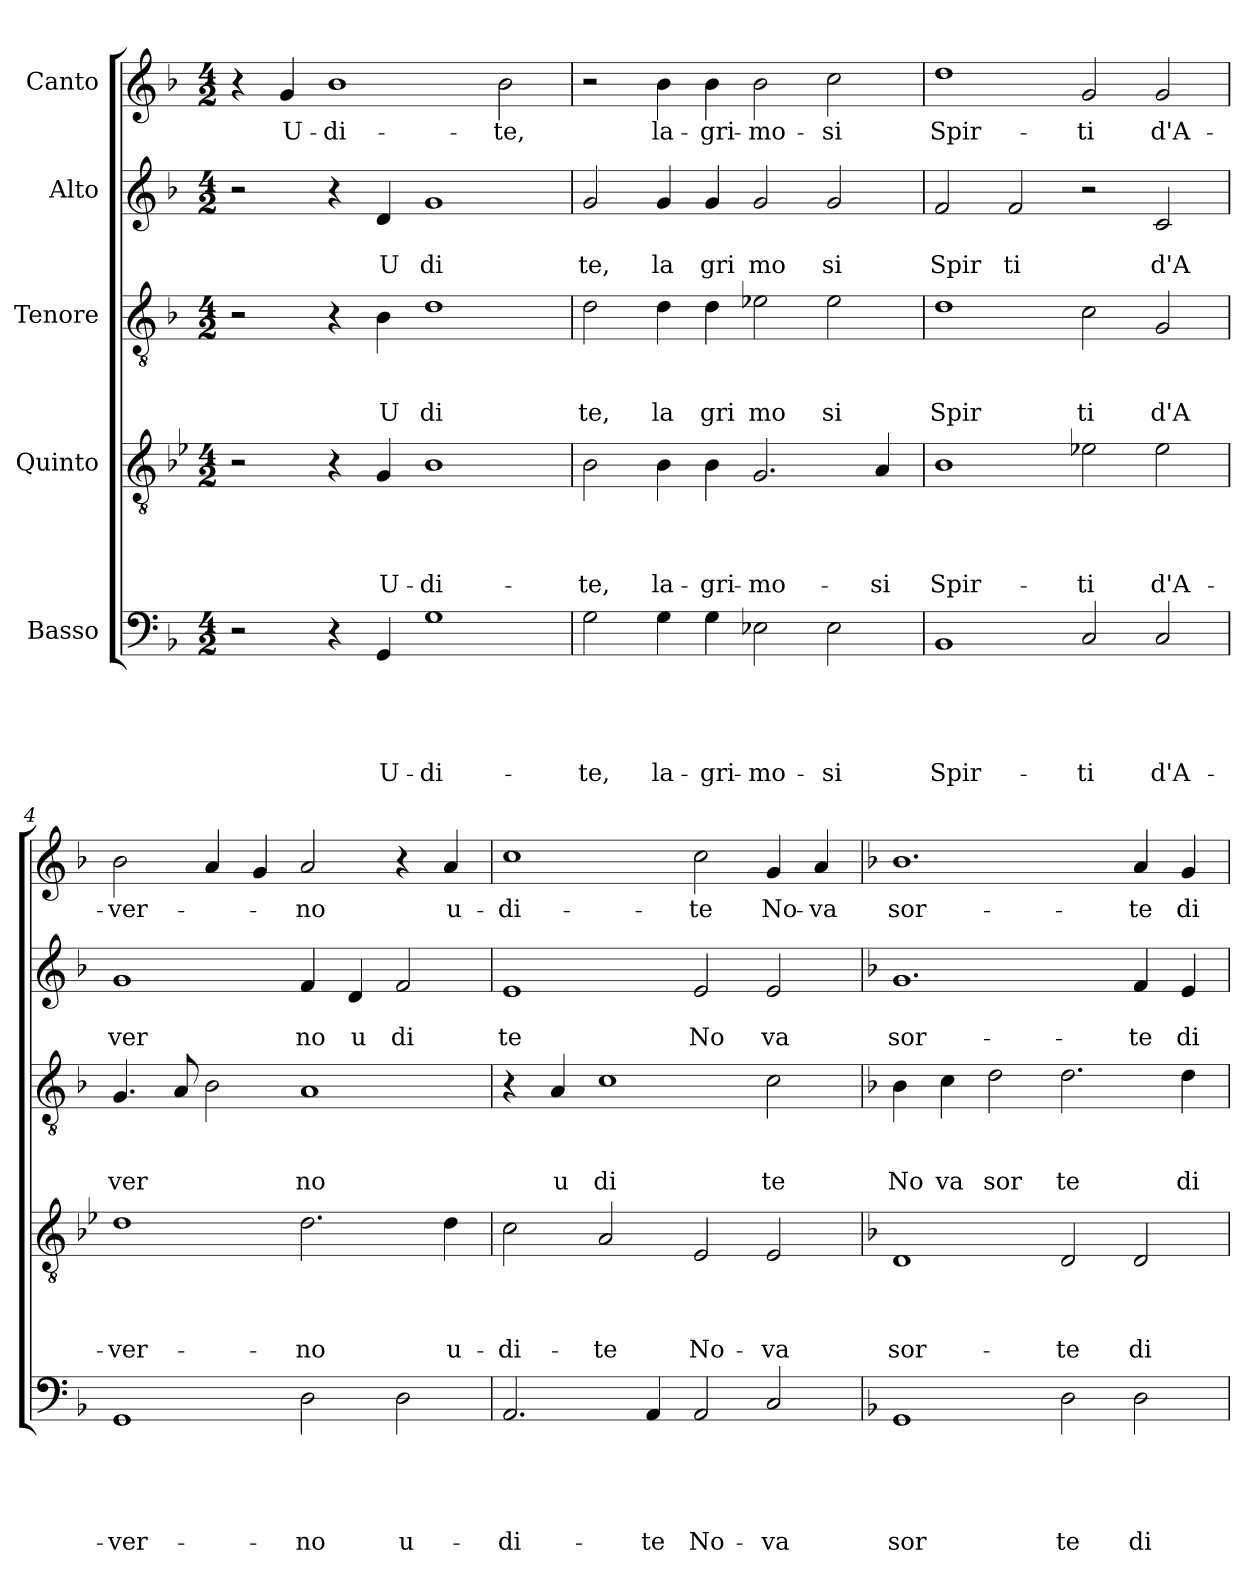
**kern	**text	**text	**text	**text	**text	**kern	**text	**text	**text	**text	**kern	**text	**text	**text	**kern	**text	**text	**kern	**text
*part5	*part5	*part5	*part5	*part5	*part5	*part4	*part4	*part4	*part4	*part4	*part3	*part3	*part3	*part3	*part2	*part2	*part2	*part1	*part1
*staff5	*staff5	*staff5	*staff5	*staff5	*staff5	*staff4	*staff4	*staff4	*staff4	*staff4	*staff3	*staff3	*staff3	*staff3	*staff2	*staff2	*staff2	*staff1	*staff1
*I"Basso	*	*	*	*	*	*I"Quinto	*	*	*	*	*I"Tenore	*	*	*	*I"Alto	*	*	*I"Canto	*
*clefF4	*	*	*	*	*	*clefGv2	*	*	*	*	*clefGv2	*	*	*	*clefG2	*	*	*clefG2	*
*ITrd-3c-5	*	*	*	*	*	*	*	*	*	*	*ITrd-3c-5	*	*	*	*ITrd-3c-5	*	*	*ITrd-3c-5	*
*k[b-e-]	*	*	*	*	*	*k[b-e-]	*	*	*	*	*k[b-e-]	*	*	*	*k[b-e-]	*	*	*k[b-e-]	*
*B-:	*	*	*	*	*	*B-:	*	*	*	*	*B-:	*	*	*	*B-:	*	*	*B-:	*
*M4/2	*	*	*	*	*	*M4/2	*	*	*	*	*M4/2	*	*	*	*M4/2	*	*	*M4/2	*
=1	=1	=1	=1	=1	=1	=1	=1	=1	=1	=1	=1	=1	=1	=1	=1	=1	=1	=1	=1
2r	.	.	.	.	.	2r	.	.	.	.	2r	.	.	.	2r	.	.	4r	.
!	!	!	!	!	!	!	!	!	!	!	!	!	!	!	!	!	!	!	!LO:LY:b
.	.	.	.	.	.	.	.	.	.	.	.	.	.	.	.	.	.	4cc/	U-
!	!	!	!	!	!	!	!	!	!	!	!	!	!	!	!	!	!	!	!LO:LY:b
4r	.	.	.	.	.	4r	.	.	.	.	4r	.	.	.	4r	.	.	1ee-	-di-
!	!	!	!	!	!LO:LY:b	!	!	!	!	!LO:LY:b	!	!	!	!LO:LY:b	!	!	!LO:LY:b	!	!
4C/	.	.	.	.	U-	4G/	.	.	.	U-	4e-\	.	.	U	4g/	.	U	.	.
!	!	!	!	!	!LO:LY:b	!	!	!	!	!LO:LY:b	!	!	!	!LO:LY:b	!	!	!LO:LY:b	!	!
1c	.	.	.	.	-di-	1B-	.	.	.	-di-	1g	.	.	di	1cc	.	di	.	.
!	!	!	!	!	!	!	!	!	!	!	!	!	!	!	!	!	!	!	!LO:LY:b
.	.	.	.	.	.	.	.	.	.	.	.	.	.	.	.	.	.	2ee-\	-te,
=2	=2	=2	=2	=2	=2	=2	=2	=2	=2	=2	=2	=2	=2	=2	=2	=2	=2	=2	=2
!	!	!	!	!	!LO:LY:b	!	!	!	!	!LO:LY:b	!	!	!	!LO:LY:b	!	!	!LO:LY:b	!	!
2c\	.	.	.	.	-te,	2B-\	.	.	.	-te,	2g\	.	.	te,	2cc/	.	te,	2r	.
!	!	!	!	!	!LO:LY:b	!	!	!	!	!LO:LY:b	!	!	!	!LO:LY:b	!	!	!LO:LY:b	!	!LO:LY:b
4c\	.	.	.	.	la-	4B-\	.	.	.	la-	4g\	.	.	la	4cc/	.	la	4ee-\	la-
!	!	!	!	!	!LO:LY:b	!	!	!	!	!LO:LY:b	!	!	!	!LO:LY:b	!	!	!LO:LY:b	!	!LO:LY:b
4c\	.	.	.	.	-gri-	4B-\	.	.	.	-gri-	4g\	.	.	gri	4cc/	.	gri	4ee-\	-gri-
!	!	!	!	!	!LO:LY:b	!	!	!	!	!LO:LY:b	!	!	!	!LO:LY:b	!	!	!LO:LY:b	!	!LO:LY:b
2A-X\	.	.	.	.	-mo-	2.G/	.	.	.	-mo-	2a-X\	.	.	mo	2cc/	.	mo	2ee-\	-mo-
!	!	!	!	!	!LO:LY:b	!	!	!	!	!	!	!	!	!LO:LY:b	!	!	!LO:LY:b	!	!LO:LY:b
2A-\	.	.	.	.	-si	.	.	.	.	.	2a-\	.	.	si	2cc/	.	si	2ff\	-si
!	!	!	!	!	!	!	!	!	!	!LO:LY:b	!	!	!	!	!	!	!	!	!
.	.	.	.	.	.	4A/	.	.	.	-si	.	.	.	.	.	.	.	.	.
=3	=3	=3	=3	=3	=3	=3	=3	=3	=3	=3	=3	=3	=3	=3	=3	=3	=3	=3	=3
!	!	!	!	!	!LO:LY:b	!	!	!	!	!LO:LY:b	!	!	!	!LO:LY:b	!	!	!LO:LY:b	!	!LO:LY:b
1E-	.	.	.	.	Spir-	1B-	.	.	.	Spir-	1g	.	.	Spir	2b-/	.	Spir	1gg	Spir-
!	!	!	!	!	!	!	!	!	!	!	!	!	!	!	!	!	!LO:LY:b	!	!
.	.	.	.	.	.	.	.	.	.	.	.	.	.	.	2b-/	.	ti	.	.
!	!	!	!	!	!LO:LY:b	!	!	!	!	!LO:LY:b	!	!	!	!LO:LY:b	!	!	!	!	!LO:LY:b
2F/	.	.	.	.	-ti	2e-X\	.	.	.	-ti	2f\	.	.	ti	2r	.	.	2cc/	-ti
!	!	!	!	!	!LO:LY:b	!	!	!	!	!LO:LY:b	!	!	!	!LO:LY:b	!	!	!LO:LY:b	!	!LO:LY:b
2F/	.	.	.	.	d'A-	2e-\	.	.	.	d'A-	2c/	.	.	d'A	2f/	.	d'A	2cc/	d'A-
=4	=4	=4	=4	=4	=4	=4	=4	=4	=4	=4	=4	=4	=4	=4	=4	=4	=4	=4	=4
!	!	!	!	!	!LO:LY:b	!	!	!	!	!LO:LY:b	!	!	!	!LO:LY:b	!	!	!LO:LY:b	!	!LO:LY:b
1C	.	.	.	.	-ver-	1d	.	.	.	-ver-	4.c/	.	.	ver	1cc	.	ver	2ee-\	-ver-
.	.	.	.	.	.	.	.	.	.	.	8d/	.	.	.	.	.	.	.	.
.	.	.	.	.	.	.	.	.	.	.	2e-\	.	.	.	.	.	.	4dd/	.
.	.	.	.	.	.	.	.	.	.	.	.	.	.	.	.	.	.	4cc/	.
!	!	!	!	!	!LO:LY:b	!	!	!	!	!LO:LY:b	!	!	!	!LO:LY:b	!	!	!LO:LY:b	!	!LO:LY:b
2G\	.	.	.	.	-no	2.d\	.	.	.	-no	1d	.	.	no	4b-/	.	no	2dd/	-no
!	!	!	!	!	!	!	!	!	!	!	!	!	!	!	!	!	!LO:LY:b	!	!
.	.	.	.	.	.	.	.	.	.	.	.	.	.	.	4g/	.	u	.	.
!	!	!	!	!	!LO:LY:b	!	!	!	!	!	!	!	!	!	!	!	!LO:LY:b	!	!
2G\	.	.	.	.	u-	.	.	.	.	.	.	.	.	.	2b-/	.	di	4r	.
!	!	!	!	!	!	!	!	!	!	!LO:LY:b	!	!	!	!	!	!	!	!	!LO:LY:b
.	.	.	.	.	.	4d\	.	.	.	u-	.	.	.	.	.	.	.	4dd</	u-
=5	=5	=5	=5	=5	=5	=5	=5	=5	=5	=5	=5	=5	=5	=5	=5	=5	=5	=5	=5
!	!	!	!	!	!LO:LY:b	!	!	!	!	!LO:LY:b	!	!	!	!	!	!	!LO:LY:b	!	!LO:LY:b
2.D/	.	.	.	.	-di-	2c\	.	.	.	-di-	4r	.	.	.	1a	.	te	1ff	-di-
!	!	!	!	!	!	!	!	!	!	!	!	!	!	!LO:LY:b	!	!	!	!	!
.	.	.	.	.	.	.	.	.	.	.	4d/	.	.	u	.	.	.	.	.
!	!	!	!	!	!	!	!	!	!	!LO:LY:b	!	!	!	!LO:LY:b	!	!	!	!	!
.	.	.	.	.	.	2A/	.	.	.	-te	1f	.	.	di	.	.	.	.	.
!	!	!	!	!	!LO:LY:b	!	!	!	!	!	!	!	!	!	!	!	!	!	!
4D/	.	.	.	.	-te	.	.	.	.	.	.	.	.	.	.	.	.	.	.
!	!	!	!	!	!LO:LY:b	!	!	!	!	!LO:LY:b	!	!	!	!	!	!	!LO:LY:b	!	!LO:LY:b
2D/	.	.	.	.	No-	2E-/	.	.	.	No-	.	.	.	.	2a/	.	No	2ff\	-te
!	!	!	!	!	!LO:LY:b	!	!	!	!	!LO:LY:b	!	!	!	!LO:LY:b	!	!	!LO:LY:b	!	!LO:LY:b
2F/	.	.	.	.	-va	2E-/	.	.	.	-va	2f\	.	.	te	2a/	.	va	4cc/	No-
!	!	!	!	!	!	!	!	!	!	!	!	!	!	!	!	!	!	!	!LO:LY:b
.	.	.	.	.	.	.	.	.	.	.	.	.	.	.	.	.	.	4dd/	-va
!!LO:LB:g=z
=6	=6	=6	=6	=6	=6	=6	=6	=6	=6	=6	=6	=6	=6	=6	=6	=6	=6	=6	=6
*	*	*	*	*	*	*k[b-]	*	*	*	*	*	*	*	*	*	*	*	*	*
*	*	*	*	*	*	*F:	*	*	*	*	*	*	*	*	*	*	*	*	*
!	!	!	!	!	!LO:LY:b	!	!	!	!	!LO:LY:b	!	!	!	!LO:LY:b	!	!	!LO:LY:b	!	!LO:LY:b
1C	.	.	.	.	sor	1D	.	.	.	sor-	4e-\	.	.	No	1.cc	.	sor-	1.ee-	sor-
!	!	!	!	!	!	!	!	!	!	!	!	!	!	!LO:LY:b	!	!	!	!	!
.	.	.	.	.	.	.	.	.	.	.	4f\	.	.	va	.	.	.	.	.
!	!	!	!	!	!	!	!	!	!	!	!	!	!	!LO:LY:b	!	!	!	!	!
.	.	.	.	.	.	.	.	.	.	.	2g\	.	.	sor	.	.	.	.	.
!	!	!	!	!	!LO:LY:b	!	!	!	!	!LO:LY:b	!	!	!	!LO:LY:b	!	!	!	!	!
2G\	.	.	.	.	te	2D/	.	.	.	-te	2.g\	.	.	te	.	.	.	.	.
!	!	!	!	!	!LO:LY:b	!	!	!	!	!LO:LY:b	!	!	!	!	!	!	!LO:LY:b	!	!LO:LY:b
2G\	.	.	.	.	di	2D/	.	.	.	di	.	.	.	.	4b-/	.	-te	4dd/	-te
!	!	!	!	!	!	!	!	!	!	!	!	!	!	!LO:LY:b	!	!	!LO:LY:b	!	!LO:LY:b
.	.	.	.	.	.	.	.	.	.	.	4g\	.	.	di	4a/	.	di	4cc/	di
=	=	=	=	=	=	=	=	=	=	=	=	=	=	=	=	=	=	=	=
*-	*-	*-	*-	*-	*-	*-	*-	*-	*-	*-	*-	*-	*-	*-	*-	*-	*-	*-	*-
